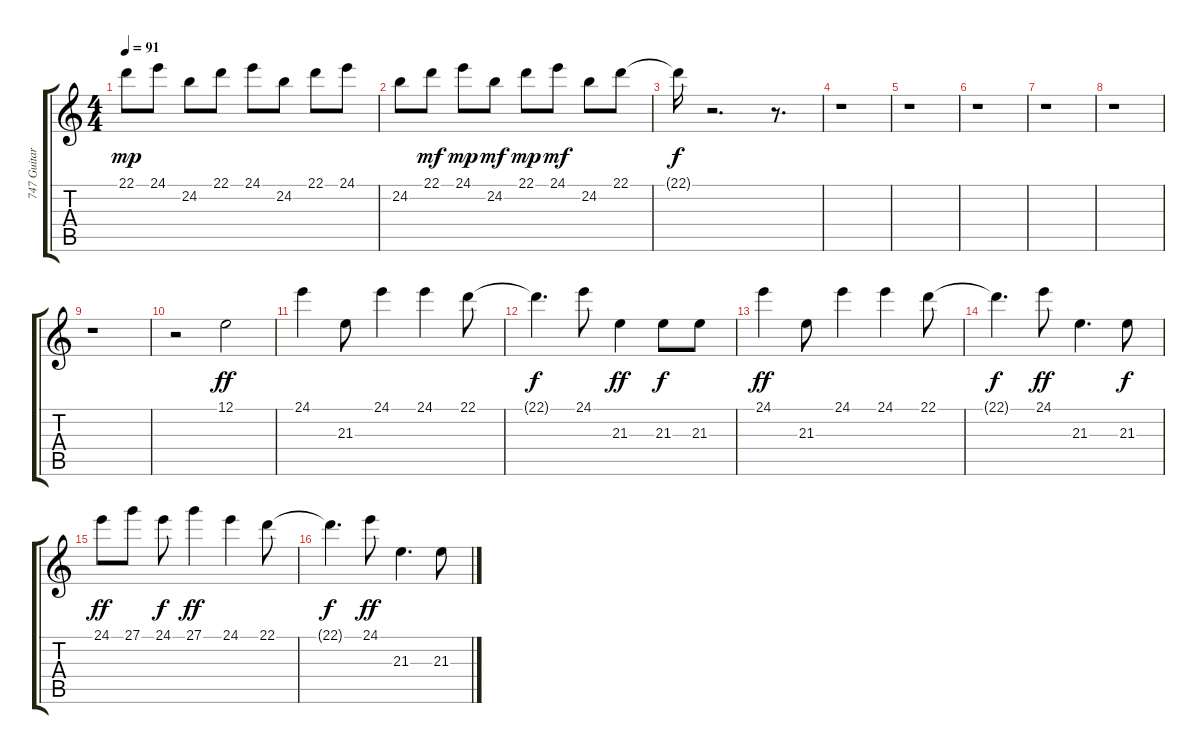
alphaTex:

\track ("747 Guitar" "747 Guitar") {instrument pad4choir}
\staff {score tabs}
\tuning (E4 B3 G3 D3 A2 E2) {hide}
\ts (4 4)
\tempo 91
\clef g2
\ks c
22.1.8{dy mp} 24.1.8 24.2.8 22.1.8 24.1.8 24.2.8 22.1.8 24.1.8 |
24.2.8 22.1.8{dy mf} 24.1.8{dy mp} 24.2.8{dy mf} 22.1.8{dy mp} 24.1.8{dy mf} 24.2.8 22.1.8 |
22.1{t}.16{dy f} r.2{d} r.8{d} |
r.1 |
r.1 |
r.1 |
r.1 |
r.1 |
r.1 |
r.2 12.1.2{dy ff volume 8} |
24.1.4 21.3.8 24.1.4 24.1.4 22.1.8 |
22.1{t}.4{d dy f} 24.1.8 21.3.4{dy ff} 21.3.8{dy f} 21.3.8 |
24.1.4{dy ff} 21.3.8 24.1.4 24.1.4 22.1.8 |
22.1{t}.4{d dy f} 24.1.8{dy ff} 21.3.4{d} 21.3.8{dy f} |
24.1.8{dy ff} 27.1.8 24.1.8{dy f} 27.1.4{dy ff} 24.1.4 22.1.8 |
22.1{t}.4{d dy f} 24.1.8{dy ff} 21.3.4{d} 21.3.8
